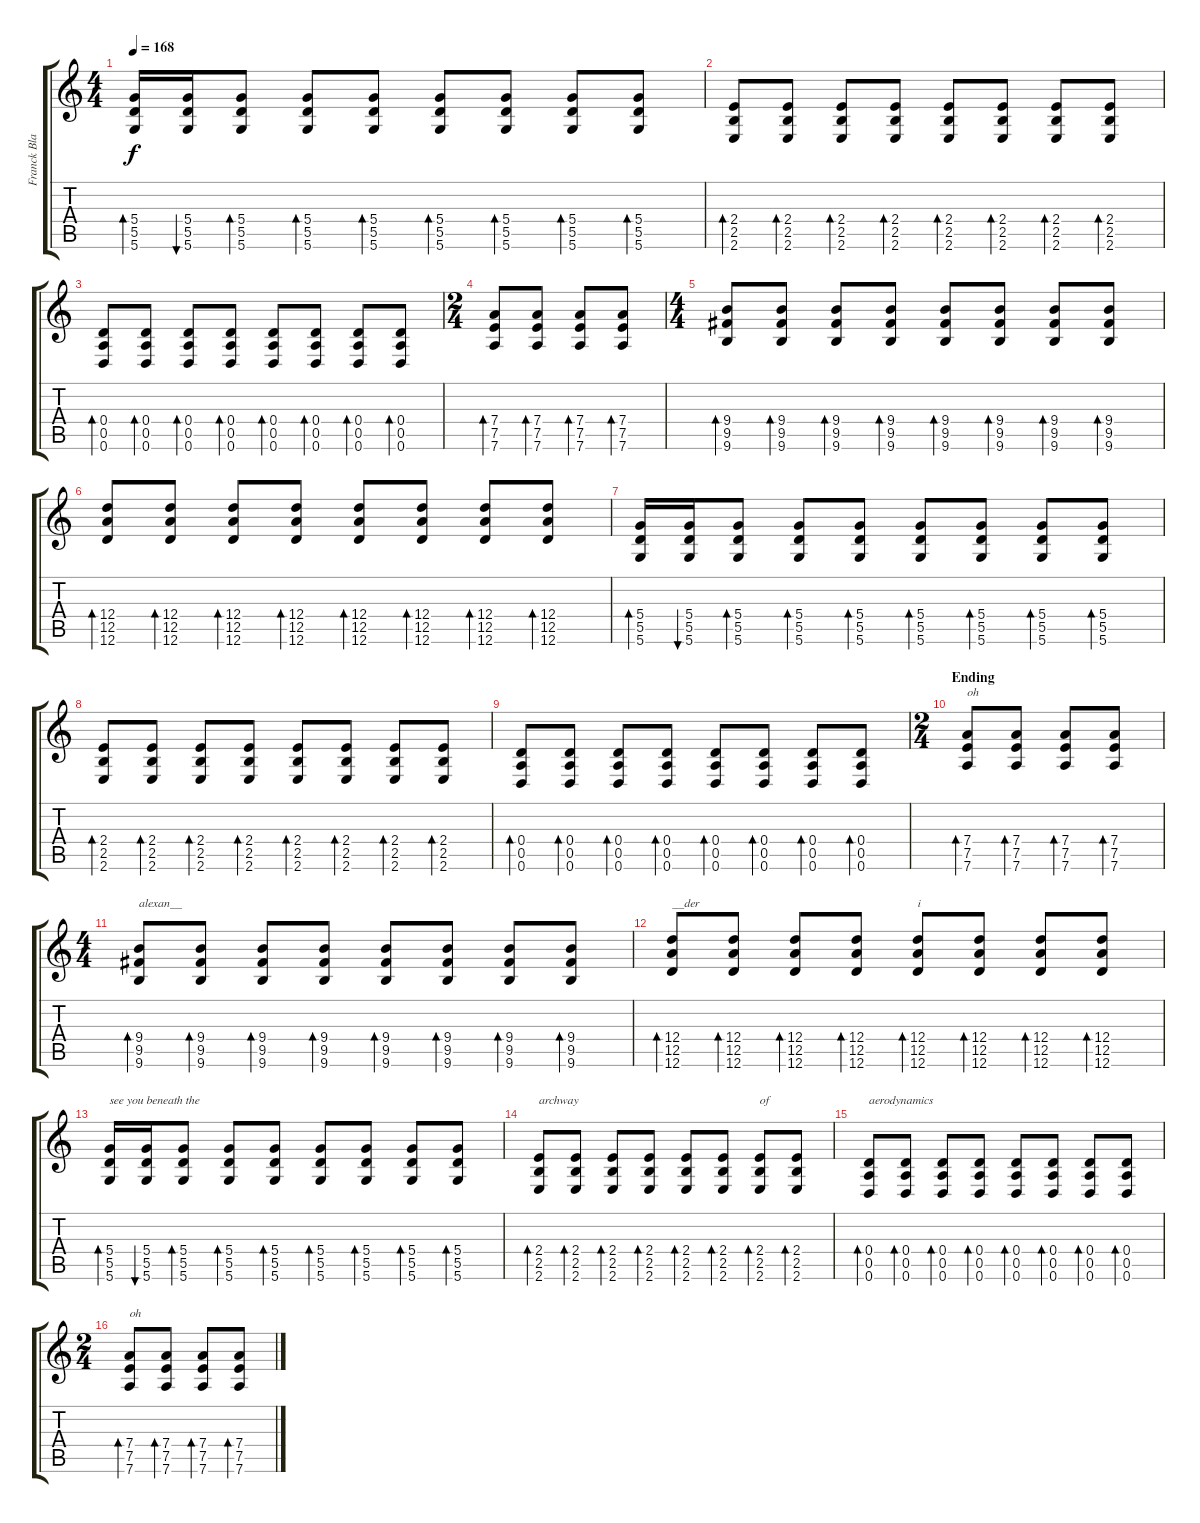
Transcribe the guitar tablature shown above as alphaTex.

\track ("Franck Black" "Franck Bla") {instrument distortionguitar}
\staff {score tabs}
\tuning (E4 B3 G3 D3 A2 D2) {hide}
\ts (4 4)
\tempo 168
\clef g2
\ks c
(5.4 5.5 5.6).16{bd 60 dy f} (5.4 5.5 5.6).16{bu 60} (5.4 5.5 5.6).8{bd 60} (5.4 5.5 5.6).8{bd 60} (5.4 5.5 5.6).8{bd 60} (5.4 5.5 5.6).8{bd 60} (5.4 5.5 5.6).8{bd 60} (5.4 5.5 5.6).8{bd 60} (5.4 5.5 5.6).8{bd 60} |
(2.4 2.5 2.6).8{bd 60} (2.4 2.5 2.6).8{bd 60} (2.4 2.5 2.6).8{bd 60} (2.4 2.5 2.6).8{bd 60} (2.4 2.5 2.6).8{bd 60} (2.4 2.5 2.6).8{bd 60} (2.4 2.5 2.6).8{bd 60} (2.4 2.5 2.6).8{bd 60} |
(0.4 0.5 0.6).8{bd 60} (0.4 0.5 0.6).8{bd 60} (0.4 0.5 0.6).8{bd 60} (0.4 0.5 0.6).8{bd 60} (0.4 0.5 0.6).8{bd 60} (0.4 0.5 0.6).8{bd 60} (0.4 0.5 0.6).8{bd 60} (0.4 0.5 0.6).8{bd 60} |
\ts (2 4)
(7.4 7.5 7.6).8{bd 60} (7.4 7.5 7.6).8{bd 60} (7.4 7.5 7.6).8{bd 60} (7.4 7.5 7.6).8{bd 60} |
\ts (4 4)
(9.4 9.5 9.6).8{bd 60} (9.4 9.5 9.6).8{bd 60} (9.4 9.5 9.6).8{bd 60} (9.4 9.5 9.6).8{bd 60} (9.4 9.5 9.6).8{bd 60} (9.4 9.5 9.6).8{bd 60} (9.4 9.5 9.6).8{bd 60} (9.4 9.5 9.6).8{bd 60} |
(12.4 12.5 12.6).8{bd 60} (12.4 12.5 12.6).8{bd 60} (12.4 12.5 12.6).8{bd 60} (12.4 12.5 12.6).8{bd 60} (12.4 12.5 12.6).8{bd 60} (12.4 12.5 12.6).8{bd 60} (12.4 12.5 12.6).8{bd 60} (12.4 12.5 12.6).8{bd 60} |
(5.4 5.5 5.6).16{bd 60} (5.4 5.5 5.6).16{bu 60} (5.4 5.5 5.6).8{bd 60} (5.4 5.5 5.6).8{bd 60} (5.4 5.5 5.6).8{bd 60} (5.4 5.5 5.6).8{bd 60} (5.4 5.5 5.6).8{bd 60} (5.4 5.5 5.6).8{bd 60} (5.4 5.5 5.6).8{bd 60} |
(2.4 2.5 2.6).8{bd 60} (2.4 2.5 2.6).8{bd 60} (2.4 2.5 2.6).8{bd 60} (2.4 2.5 2.6).8{bd 60} (2.4 2.5 2.6).8{bd 60} (2.4 2.5 2.6).8{bd 60} (2.4 2.5 2.6).8{bd 60} (2.4 2.5 2.6).8{bd 60} |
(0.4 0.5 0.6).8{bd 60} (0.4 0.5 0.6).8{bd 60} (0.4 0.5 0.6).8{bd 60} (0.4 0.5 0.6).8{bd 60} (0.4 0.5 0.6).8{bd 60} (0.4 0.5 0.6).8{bd 60} (0.4 0.5 0.6).8{bd 60} (0.4 0.5 0.6).8{bd 60} |
\ts (2 4)
\section ("" "Ending")
(7.4 7.5 7.6).8{bd 60 txt "oh"} (7.4 7.5 7.6).8{bd 60} (7.4 7.5 7.6).8{bd 60} (7.4 7.5 7.6).8{bd 60} |
\ts (4 4)
(9.4 9.5 9.6).8{bd 60 txt "alexan__"} (9.4 9.5 9.6).8{bd 60} (9.4 9.5 9.6).8{bd 60} (9.4 9.5 9.6).8{bd 60} (9.4 9.5 9.6).8{bd 60} (9.4 9.5 9.6).8{bd 60} (9.4 9.5 9.6).8{bd 60} (9.4 9.5 9.6).8{bd 60} |
(12.4 12.5 12.6).8{bd 60 txt "__der"} (12.4 12.5 12.6).8{bd 60} (12.4 12.5 12.6).8{bd 60} (12.4 12.5 12.6).8{bd 60} (12.4 12.5 12.6).8{bd 60 txt "i"} (12.4 12.5 12.6).8{bd 60} (12.4 12.5 12.6).8{bd 60} (12.4 12.5 12.6).8{bd 60} |
(5.4 5.5 5.6).16{bd 60 txt "see you beneath the"} (5.4 5.5 5.6).16{bu 60} (5.4 5.5 5.6).8{bd 60} (5.4 5.5 5.6).8{bd 60} (5.4 5.5 5.6).8{bd 60} (5.4 5.5 5.6).8{bd 60} (5.4 5.5 5.6).8{bd 60} (5.4 5.5 5.6).8{bd 60} (5.4 5.5 5.6).8{bd 60} |
(2.4 2.5 2.6).8{bd 60 txt "archway"} (2.4 2.5 2.6).8{bd 60} (2.4 2.5 2.6).8{bd 60} (2.4 2.5 2.6).8{bd 60} (2.4 2.5 2.6).8{bd 60} (2.4 2.5 2.6).8{bd 60} (2.4 2.5 2.6).8{bd 60 txt "of"} (2.4 2.5 2.6).8{bd 60} |
(0.4 0.5 0.6).8{bd 60 txt "aerodynamics"} (0.4 0.5 0.6).8{bd 60} (0.4 0.5 0.6).8{bd 60} (0.4 0.5 0.6).8{bd 60} (0.4 0.5 0.6).8{bd 60} (0.4 0.5 0.6).8{bd 60} (0.4 0.5 0.6).8{bd 60} (0.4 0.5 0.6).8{bd 60} |
\ts (2 4)
(7.4 7.5 7.6).8{bd 60 txt "oh"} (7.4 7.5 7.6).8{bd 60} (7.4 7.5 7.6).8{bd 60} (7.4 7.5 7.6).8{bd 60}
